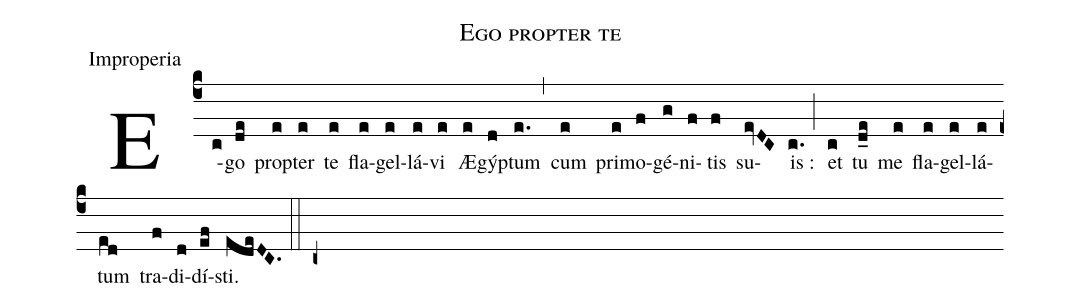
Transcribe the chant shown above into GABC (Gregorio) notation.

name:Ego propter te;
office-part:Improperia;
%%
(c4) E(c)go(de) pro(e)pter(e) te(e) fla(e)gel(e)lá(e)vi(e) Æ(e)gý(d)ptum(e.) (,) cum(e) pri(e)mo(f)gé(g)ni(f)tis(f) su(evDC)is :(c.) (;) et(c) tu(d_e) me(e) fla(e)gel(e)lá(e)tum(ed) tra(f)di(d)dí(ef)sti.(edeDC.) (::) (c+)
